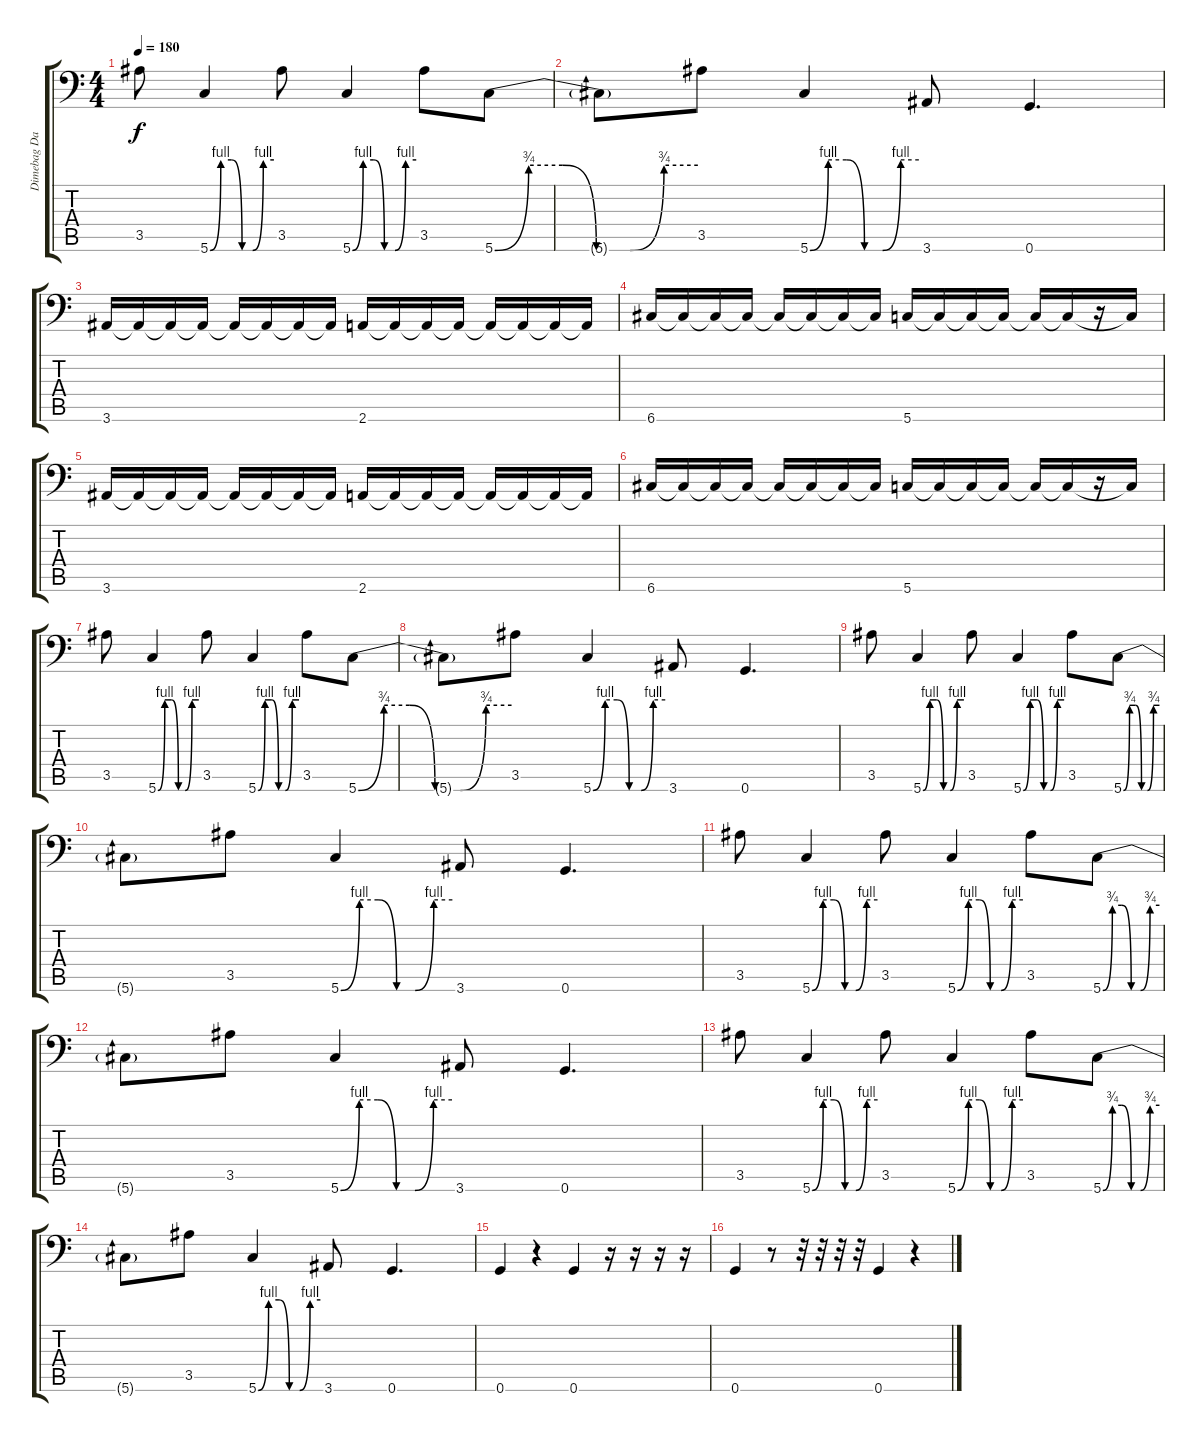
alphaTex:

\track ("Dimebag Darrell" "Dimebag Da") {instrument distortionguitar}
\staff {score tabs}
\tuning (D4 A3 F3 C3 G2 G1) {hide}
\ts (4 4)
\tempo 180
\clef f4
\ks c
3.5.8{dy f} 5.6{be (custom 0 0 10 4 20 4 30 0 40 0 50 4 60 4)}.4 3.5.8 5.6{be (custom 0 0 10 4 20 4 30 0 40 0 50 4 60 4)}.4 3.5.8 5.6{be (custom 0 0 10 3 20 3 30 0 40 0 50 3 60 3)}.8 |
5.6{t}.8 3.5.8 5.6{be (custom 0 0 10 4 20 4 30 0 40 0 50 4 60 4)}.4 3.6.8 0.6.4{d} |
3.6.16 3.6{t}.16 3.6{t}.16 3.6{t}.16 3.6{t}.16 3.6{t}.16 3.6{t}.16 3.6{t}.16 2.6.16 2.6{t}.16 2.6{t}.16 2.6{t}.16 2.6{t}.16 2.6{t}.16 2.6{t}.16 2.6{t}.16 |
6.6.16 6.6{t}.16 6.6{t}.16 6.6{t}.16 6.6{t}.16 6.6{t}.16 6.6{t}.16 6.6{t}.16 5.6.16 5.6{t}.16 5.6{t}.16 5.6{t}.16 5.6{t}.16 5.6{t}.16 r.16 5.6{t}.16 |
3.6.16 3.6{t}.16 3.6{t}.16 3.6{t}.16 3.6{t}.16 3.6{t}.16 3.6{t}.16 3.6{t}.16 2.6.16 2.6{t}.16 2.6{t}.16 2.6{t}.16 2.6{t}.16 2.6{t}.16 2.6{t}.16 2.6{t}.16 |
6.6.16 6.6{t}.16 6.6{t}.16 6.6{t}.16 6.6{t}.16 6.6{t}.16 6.6{t}.16 6.6{t}.16 5.6.16 5.6{t}.16 5.6{t}.16 5.6{t}.16 5.6{t}.16 5.6{t}.16 r.16 5.6{t}.16 |
3.5.8 5.6{be (custom 0 0 10 4 20 4 30 0 40 0 50 4 60 4)}.4 3.5.8 5.6{be (custom 0 0 10 4 20 4 30 0 40 0 50 4 60 4)}.4 3.5.8 5.6{be (custom 0 0 10 3 20 3 30 0 40 0 50 3 60 3)}.8 |
5.6{t}.8 3.5.8 5.6{be (custom 0 0 10 4 20 4 30 0 40 0 50 4 60 4)}.4 3.6.8 0.6.4{d} |
3.5.8 5.6{be (custom 0 0 10 4 20 4 30 0 40 0 50 4 60 4)}.4 3.5.8 5.6{be (custom 0 0 10 4 20 4 30 0 40 0 50 4 60 4)}.4 3.5.8 5.6{be (custom 0 0 10 3 20 3 30 0 40 0 50 3 60 3)}.8 |
5.6{t}.8 3.5.8 5.6{be (custom 0 0 10 4 20 4 30 0 40 0 50 4 60 4)}.4 3.6.8 0.6.4{d} |
3.5.8 5.6{be (custom 0 0 10 4 20 4 30 0 40 0 50 4 60 4)}.4 3.5.8 5.6{be (custom 0 0 10 4 20 4 30 0 40 0 50 4 60 4)}.4 3.5.8 5.6{be (custom 0 0 10 3 20 3 30 0 40 0 50 3 60 3)}.8 |
5.6{t}.8 3.5.8 5.6{be (custom 0 0 10 4 20 4 30 0 40 0 50 4 60 4)}.4 3.6.8 0.6.4{d} |
3.5.8 5.6{be (custom 0 0 10 4 20 4 30 0 40 0 50 4 60 4)}.4 3.5.8 5.6{be (custom 0 0 10 4 20 4 30 0 40 0 50 4 60 4)}.4 3.5.8 5.6{be (custom 0 0 10 3 20 3 30 0 40 0 50 3 60 3)}.8 |
5.6{t}.8 3.5.8 5.6{be (custom 0 0 10 4 20 4 30 0 40 0 50 4 60 4)}.4 3.6.8 0.6.4{d} |
0.6.4 r.4 0.6.4 r.16 r.16 r.16 r.16 |
0.6.4 r.8 r.32 r.32 r.32 r.32 0.6.4 r.4
